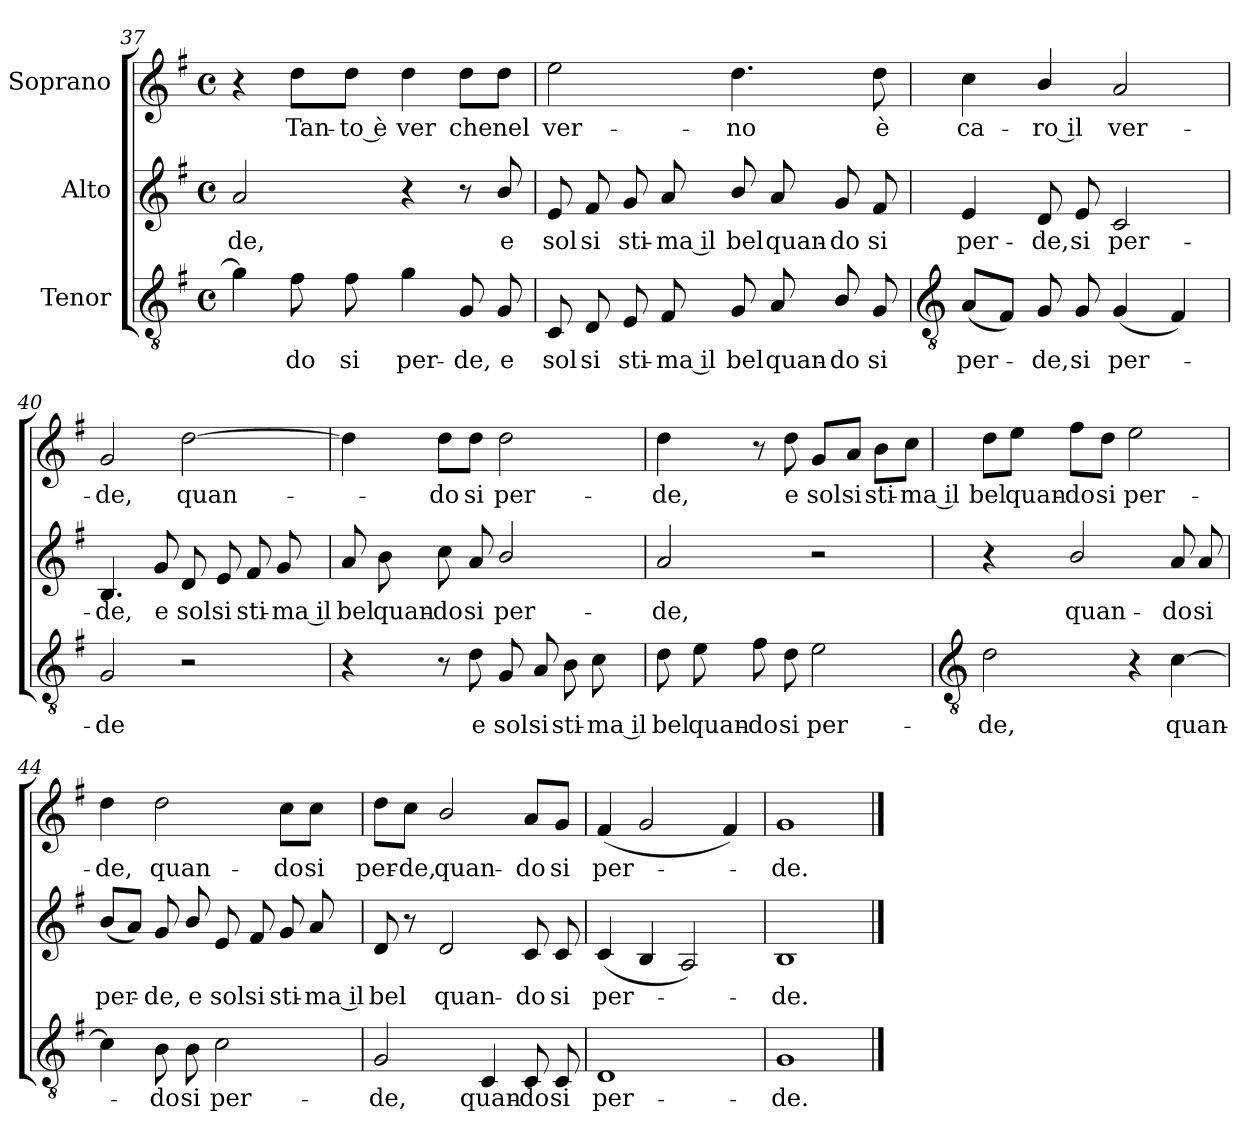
**kern	**text	**kern	**text	**kern	**text
*part3	*part3	*part2	*part2	*part1	*part1
*staff3	*staff3	*staff2	*staff2	*staff1	*staff1
*I"Tenor	*	*I"Alto	*	*I"Soprano	*
*clefGv2	*	*clefG2	*	*clefG2	*
*k[f#]	*	*k[f#]	*	*k[f#]	*
*G:	*	*G:	*	*G:	*
*M4/4	*	*M4/4	*	*M4/4	*
*met(c)	*	*met(c)	*	*met(c)	*
=37	=37	=37	=37	=37	=37
!	!	!	!LO:LY:b	!	!
4g]	.	2a	-de,	4r	.
!	!LO:LY:b	!	!	!	!LO:LY:b
8f#	do	.	.	8dd\L	Tan-
!	!LO:LY:b	!	!	!	!LO:LY:b
8f#	si	.	.	8dd\J	-to è
!	!LO:LY:b	!	!	!	!LO:LY:b
4g	per-	4r	.	4dd	ver
!	!LO:LY:b	!	!	!	!LO:LY:b
8G	-de,	8r	.	8dd\L	che
!	!LO:LY:b	!	!LO:LY:b	!	!LO:LY:b
8G	e	8b/	e	8dd\J	nel
=38	=38	=38	=38	=38	=38
!	!LO:LY:b	!	!LO:LY:b	!	!LO:LY:b
8C	sol	8e	sol	2ee	ver-
!	!LO:LY:b	!	!LO:LY:b	!	!
8D	si	8f#	si	.	.
!	!LO:LY:b	!	!LO:LY:b	!	!
8E	sti-	8g	sti-	.	.
!	!LO:LY:b	!	!LO:LY:b	!	!
8F#	-ma il	8a	-ma il	.	.
!	!LO:LY:b	!	!LO:LY:b	!	!LO:LY:b
8G	bel	8b/	bel	4.dd	-no
!	!LO:LY:b	!	!LO:LY:b	!	!
8A	quan-	8a	quan-	.	.
!	!LO:LY:b	!	!LO:LY:b	!	!
8B/	-do	8g	-do	.	.
!	!LO:LY:b	!	!LO:LY:b	!	!LO:LY:b
8G	si	8f#	si	8dd	è
!!LO:LB:g=z
=39	=39	=39	=39	=39	=39
*clefGv2	*	*	*	*	*
!	!LO:LY:b	!	!LO:LY:b	!	!LO:LY:b
(<8AL	per-	4e	per-	4cc	ca-
8F#J)	.	.	.	.	.
!	!LO:LY:b	!	!LO:LY:b	!	!LO:LY:b
8G	de,	8d	-de,	4b/	-ro il
!	!LO:LY:b	!	!LO:LY:b	!	!
8G	si	8e	si	.	.
!	!LO:LY:b	!	!LO:LY:b	!	!LO:LY:b
(<4G	per-	2c	per-	2a	ver-
4F#)	.	.	.	.	.
=40	=40	=40	=40	=40	=40
!	!LO:LY:b	!	!LO:LY:b	!	!LO:LY:b
2G	de	4.B	-de,	2g	-de,
!	!	!	!LO:LY:b	!	!
.	.	8g	e	.	.
!	!	!	!LO:LY:b	!	!LO:LY:b
2r	.	8d	sol	[2dd	quan-
!	!	!	!LO:LY:b	!	!
.	.	8e	si	.	.
!	!	!	!LO:LY:b	!	!
.	.	8f#	sti-	.	.
!	!	!	!LO:LY:b	!	!
.	.	8g	-ma il	.	.
=41	=41	=41	=41	=41	=41
!	!	!	!LO:LY:b	!	!
4r	.	8a	bel	4dd]	.
!	!	!	!LO:LY:b	!	!
.	.	8b	quan-	.	.
!	!	!	!LO:LY:b	!	!LO:LY:b
8r	.	8cc	-do	8dd\L	do
!	!LO:LY:b	!	!LO:LY:b	!	!LO:LY:b
8d	e	8a	si	8dd\J	si
!	!LO:LY:b	!	!LO:LY:b	!	!LO:LY:b
8G	sol	2b/	per-	2dd	per-
!	!LO:LY:b	!	!	!	!
8A	si	.	.	.	.
!	!LO:LY:b	!	!	!	!
8B	sti-	.	.	.	.
!	!LO:LY:b	!	!	!	!
8c	-ma il	.	.	.	.
=42	=42	=42	=42	=42	=42
!	!LO:LY:b	!	!LO:LY:b	!	!LO:LY:b
8d	bel	2a	-de,	4dd	-de,
!	!LO:LY:b	!	!	!	!
8e	quan-	.	.	.	.
!	!LO:LY:b	!	!	!	!
8f#	-do	.	.	8r	.
!	!LO:LY:b	!	!	!	!LO:LY:b
8d	si	.	.	8dd	e
!	!LO:LY:b	!	!	!	!LO:LY:b
2e	per-	2r	.	8g/L	sol
!	!	!	!	!	!LO:LY:b
.	.	.	.	8a/J	si
!	!	!	!	!	!LO:LY:b
.	.	.	.	8b\L	sti-
!	!	!	!	!	!LO:LY:b
.	.	.	.	8cc\J	-ma il
!!LO:LB:g=z
=43	=43	=43	=43	=43	=43
*clefGv2	*	*	*	*	*
!	!LO:LY:b	!	!	!	!LO:LY:b
2d	-de,	4r	.	8dd\L	bel
!	!	!	!	!	!LO:LY:b
.	.	.	.	8ee\J	quan-
!	!	!	!LO:LY:b	!	!LO:LY:b
.	.	2b/	quan-	8ff#\L	-do
!	!	!	!	!	!LO:LY:b
.	.	.	.	8dd\J	si
!	!	!	!	!	!LO:LY:b
4r	.	.	.	2ee	per-
!	!LO:LY:b	!	!LO:LY:b	!	!
[4c	quan-	8a	-do	.	.
!	!	!	!LO:LY:b	!	!
.	.	8a	si	.	.
=44	=44	=44	=44	=44	=44
!	!	!	!LO:LY:b	!	!LO:LY:b
4c]	.	(<8bL	per-	4dd	-de,
.	.	8aJ)	.	.	.
!	!LO:LY:b	!	!LO:LY:b	!	!LO:LY:b
8B	do	8g	de,	2dd	quan-
!	!LO:LY:b	!	!LO:LY:b	!	!
8B	si	8b/	e	.	.
!	!LO:LY:b	!	!LO:LY:b	!	!
2c	per-	8e	sol	.	.
!	!	!	!LO:LY:b	!	!
.	.	8f#	si	.	.
!	!	!	!LO:LY:b	!	!LO:LY:b
.	.	8g	sti-	8cc\L	-do
!	!	!	!LO:LY:b	!	!LO:LY:b
.	.	8a	-ma il	8cc\J	si
=45	=45	=45	=45	=45	=45
!	!LO:LY:b	!	!LO:LY:b	!	!LO:LY:b
2G	-de,	8d	bel	8dd\L	per-
!	!	!	!	!	!LO:LY:b
.	.	8r	.	8cc\J	-de,
!	!	!	!LO:LY:b	!	!LO:LY:b
.	.	2d	quan-	2b/	quan-
!	!LO:LY:b	!	!	!	!
4C	quan-	.	.	.	.
!	!LO:LY:b	!	!LO:LY:b	!	!LO:LY:b
8C	-do	8c	-do	8a/L	-do
!	!LO:LY:b	!	!LO:LY:b	!	!LO:LY:b
8C	si	8c	si	8g/J	si
=46	=46	=46	=46	=46	=46
!	!LO:LY:b	!	!LO:LY:b	!	!LO:LY:b
1D	per-	(<4c	per-	(<4f#	per-
.	.	4B	.	2g	.
.	.	2A)	.	.	.
.	.	.	.	4f#)	.
=47	=47	=47	=47	=47	=47
!	!LO:LY:b	!	!LO:LY:b	!	!LO:LY:b
1G	-de.	1B	de.	1g	de.
==	==	==	==	==	==
*-	*-	*-	*-	*-	*-
